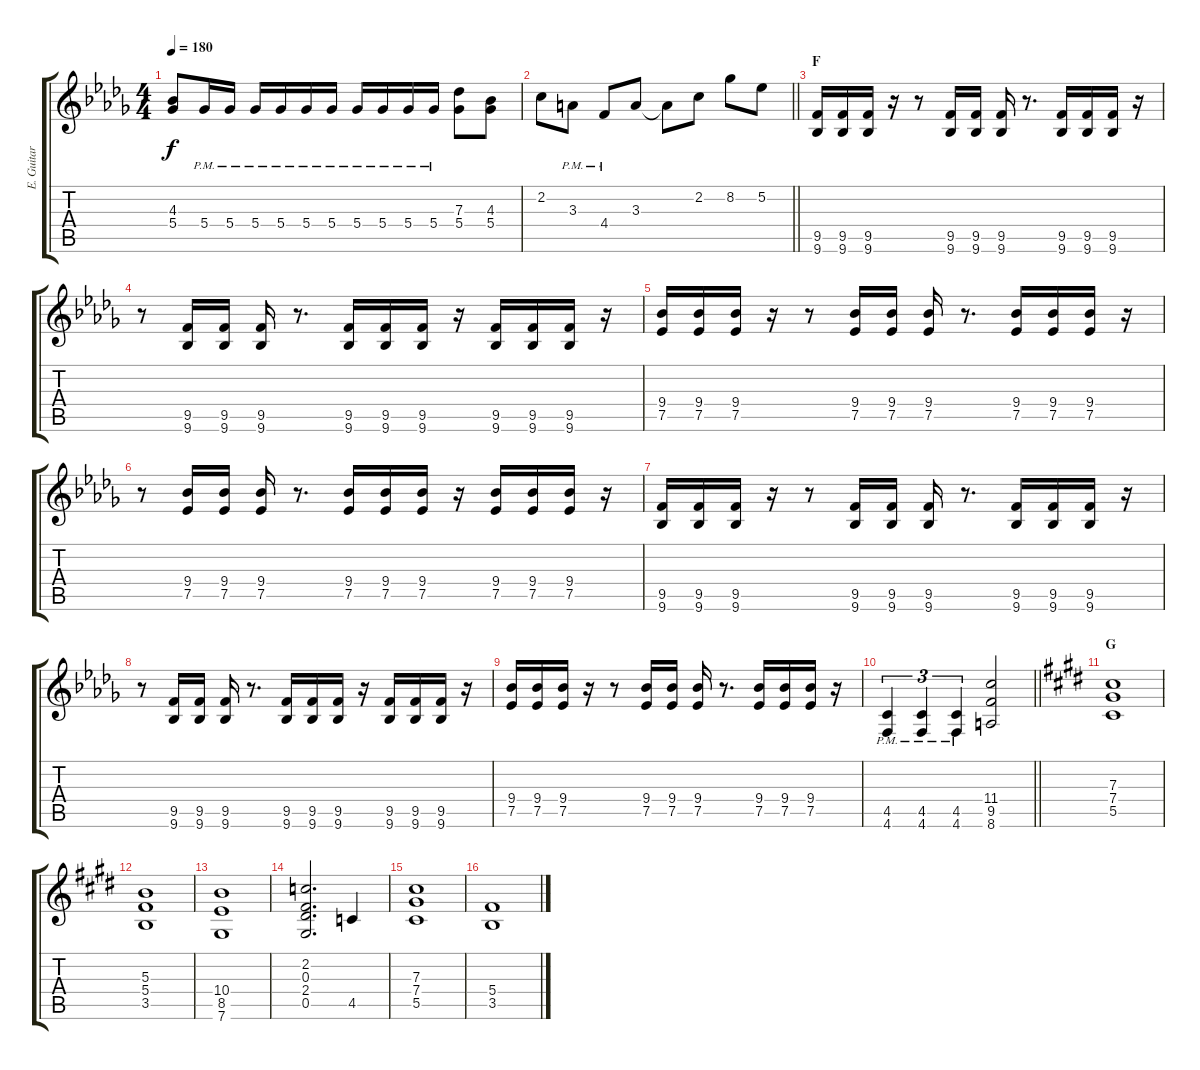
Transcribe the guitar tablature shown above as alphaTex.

\track ("E. Guitar II" "E. Guitar ") {instrument overdrivenguitar}
\staff {score tabs}
\tuning (Eb4 Bb3 Gb3 Db3 Ab2 Db2) {hide}
\ts (4 4)
\tempo 180
\clef g2
\ks db
(4.3 5.4).8{dy f} 5.4{pm}.16 5.4{pm}.16 5.4{pm}.16 5.4{pm}.16 5.4{pm}.16 5.4{pm}.16 5.4{pm}.16 5.4{pm}.16 5.4{pm}.16 5.4{pm}.16 (7.3 5.4).8 (4.3 5.4).8 |
\barLineRight lightlight
2.2.8 3.3{pm}.8 4.4{pm}.8 3.3.8 3.3{t}.8 2.2.8 8.2.8 5.2.8 |
\section ("" "F")
(9.5 9.6).16 (9.5 9.6).16 (9.5 9.6).16 r.16 r.8 (9.5 9.6).16 (9.5 9.6).16 (9.5 9.6).16 r.8{d} (9.5 9.6).16 (9.5 9.6).16 (9.5 9.6).16 r.16 |
r.8 (9.5 9.6).16 (9.5 9.6).16 (9.5 9.6).16 r.8{d} (9.5 9.6).16 (9.5 9.6).16 (9.5 9.6).16 r.16 (9.5 9.6).16 (9.5 9.6).16 (9.5 9.6).16 r.16 |
(9.4 7.5).16 (9.4 7.5).16 (9.4 7.5).16 r.16 r.8 (9.4 7.5).16 (9.4 7.5).16 (9.4 7.5).16 r.8{d} (9.4 7.5).16 (9.4 7.5).16 (9.4 7.5).16 r.16 |
r.8 (9.4 7.5).16 (9.4 7.5).16 (9.4 7.5).16 r.8{d} (9.4 7.5).16 (9.4 7.5).16 (9.4 7.5).16 r.16 (9.4 7.5).16 (9.4 7.5).16 (9.4 7.5).16 r.16 |
(9.5 9.6).16 (9.5 9.6).16 (9.5 9.6).16 r.16 r.8 (9.5 9.6).16 (9.5 9.6).16 (9.5 9.6).16 r.8{d} (9.5 9.6).16 (9.5 9.6).16 (9.5 9.6).16 r.16 |
r.8 (9.5 9.6).16 (9.5 9.6).16 (9.5 9.6).16 r.8{d} (9.5 9.6).16 (9.5 9.6).16 (9.5 9.6).16 r.16 (9.5 9.6).16 (9.5 9.6).16 (9.5 9.6).16 r.16 |
(9.4 7.5).16 (9.4 7.5).16 (9.4 7.5).16 r.16 r.8 (9.4 7.5).16 (9.4 7.5).16 (9.4 7.5).16 r.8{d} (9.4 7.5).16 (9.4 7.5).16 (9.4 7.5).16 r.16 |
\barLineRight lightlight
(4.5{pm} 4.6{pm}).4{tu (3 2)} (4.5{pm} 4.6{pm}).4{tu (3 2)} (4.5{pm} 4.6{pm}).4{tu (3 2)} (11.4 9.5 8.6).2 |
\section ("" "G")
\ks e
(7.3 7.4 5.5).1 |
(5.3 5.4 3.5).1 |
(10.4 8.5 7.6).1 |
(2.2 0.3 2.4 0.5).2{d} 4.5.4 |
(7.3 7.4 5.5).1 |
(5.4 3.5).1
